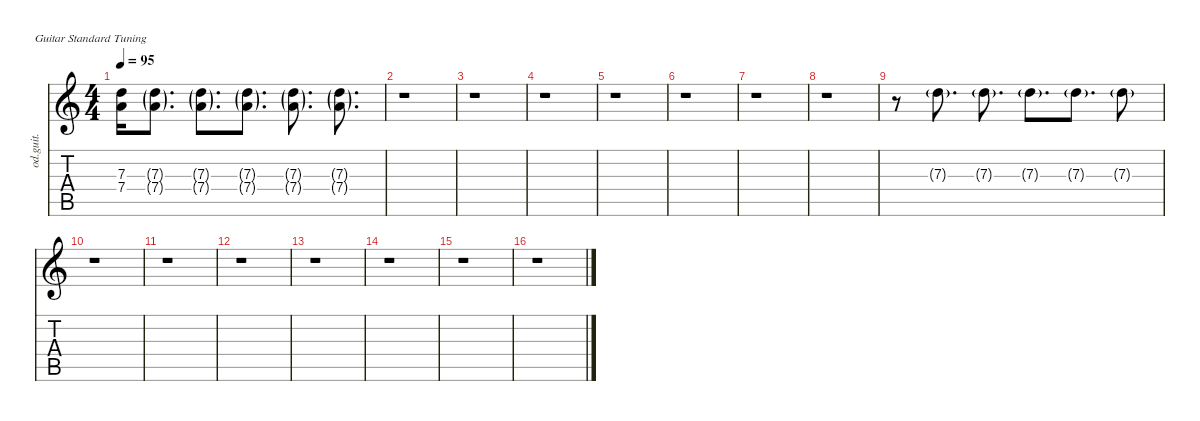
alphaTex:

\defaultSystemsLayout 4
\hideDynamics
\bracketExtendMode nobrackets
\otherSystemsTrackNameOrientation horizontal
\track ("Guit IV" "od.guit.") {instrument overdrivenguitar}
\staff {score tabs}
\tuning (E4 B3 G3 D3 A2 E2)
\ts (4 4)
\tempo 95
\clef g2
\ks c
(7.3{t} 7.4{t}).16{dy f beam Down} (7.3{g} 7.4{g}).8{d beam Down} (7.3{g} 7.4{g}).8{d dy mf beam Down} (7.3{g} 7.4{g}).8{d dy mp beam Down} (7.3{g} 7.4{g}).8{d dy p beam Down} (7.3{g} 7.4{g}).8{d beam Down} |
r.1{beam Down} |
r.1{beam Down} |
r.1{beam Down} |
r.1{beam Down} |
r.1{beam Down} |
r.1{beam Down} |
r.1{beam Down} |
r.8{beam Down} 7.3{g}.8{d dy f beam Down} 7.3{g}.8{d beam Down} 7.3{g}.8{d beam Down} 7.3{g}.8{d beam Down} 7.3{g}.8{beam Down} |
r.1{beam Down} |
r.1{beam Down} |
r.1{beam Down} |
r.1{beam Down} |
r.1{beam Down} |
r.1{beam Down} |
r.1{beam Down}
